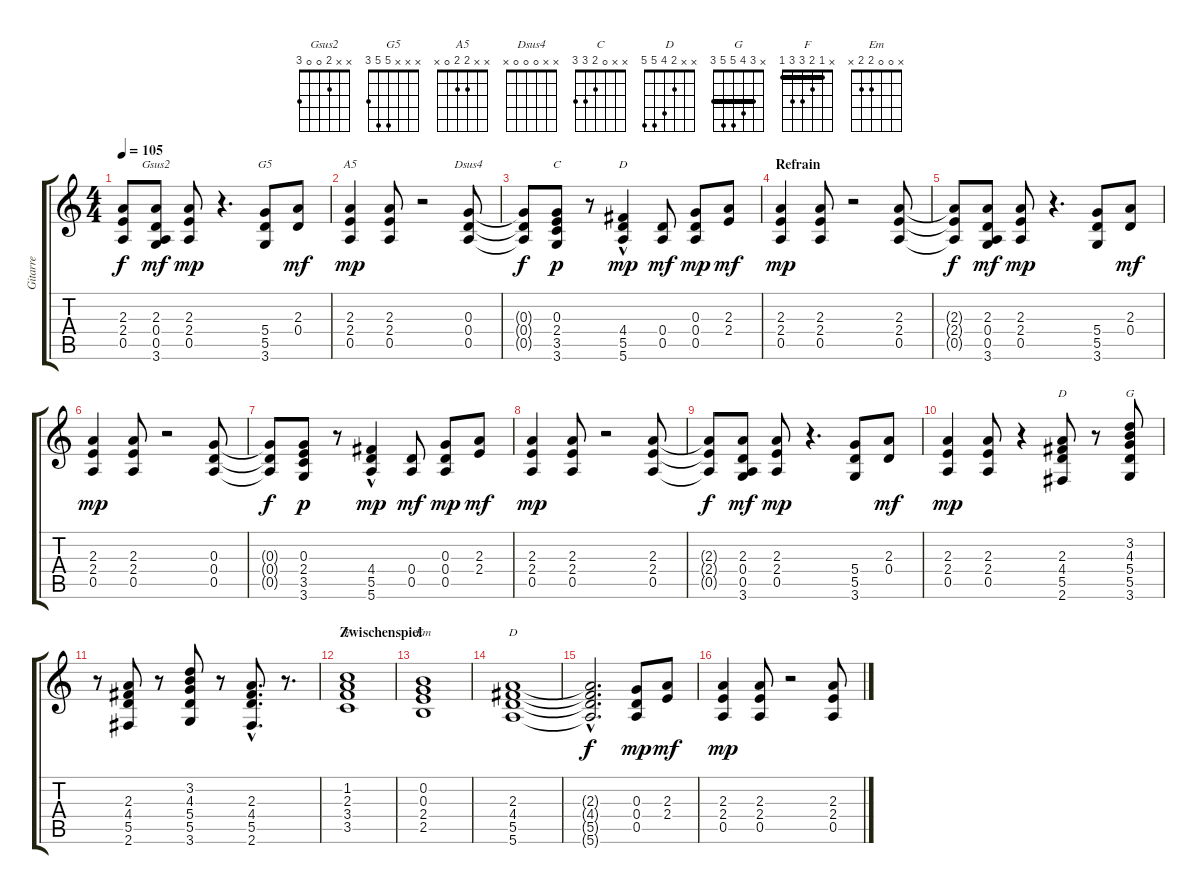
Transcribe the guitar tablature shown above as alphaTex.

\track ("Gitarre" "Gitarre") {instrument overdrivenguitar}
\staff {score tabs}
\tuning (E4 B3 G3 D3 A2 E2) {hide}
\chord ("Gsus2" x x 2 0 0 3)
\chord ("G5" x x x 5 5 3)
\chord ("A5" x x 2 2 0 x)
\chord ("Dsus4" x x 0 0 0 x)
\chord ("C" x x 0 2 3 3)
\chord ("D" x x x 4 5 5)
\chord ("D" x x 2 4 5 2) {barre 2}
\chord ("G" x 3 4 5 5 3) {barre 3}
\chord ("F" x 1 2 3 3 1) {barre 1}
\chord ("Em" x 0 0 2 2 x)
\chord ("D" x x 2 4 5 5)
\ts (4 4)
\tempo 105
\clef g2
\ks c
(2.3{t} 2.4{t} 0.5{t}).8{dy f} (2.3 0.4 0.5 3.6).8{ch "Gsus2" dy mf} (2.3 2.4 0.5).8{dy mp} r.4{d} (5.4 5.5 3.6).8{ch "G5"} (2.3 0.4).8{dy mf} |
(2.3 2.4 0.5).4{ch "A5" dy mp} (2.3 2.4 0.5).8 r.2 (0.3 0.4 0.5).8{ch "Dsus4"} |
(0.3{t} 0.4{t} 0.5{t}).8{dy f} (0.3 2.4 3.5 3.6).8{ch "C" dy p} r.8 (4.4{hac} 5.5 5.6).4{ch "D" dy mp} (0.4 0.5).8{dy mf} (0.3 0.4 0.5).8{dy mp} (2.3 2.4).8{dy mf} |
\section ("" "Refrain")
(2.3 2.4 0.5).4{dy mp} (2.3 2.4 0.5).8 r.2 (2.3 2.4 0.5).8 |
(2.3{t} 2.4{t} 0.5{t}).8{dy f} (2.3 0.4 0.5 3.6).8{dy mf} (2.3 2.4 0.5).8{dy mp} r.4{d} (5.4 5.5 3.6).8 (2.3 0.4).8{dy mf} |
(2.3 2.4 0.5).4{dy mp} (2.3 2.4 0.5).8 r.2 (0.3 0.4 0.5).8 |
(0.3{t} 0.4{t} 0.5{t}).8{dy f} (0.3 2.4 3.5 3.6).8{dy p} r.8 (4.4{hac} 5.5 5.6).4{dy mp} (0.4 0.5).8{dy mf} (0.3 0.4 0.5).8{dy mp} (2.3 2.4).8{dy mf} |
(2.3 2.4 0.5).4{dy mp} (2.3 2.4 0.5).8 r.2 (2.3 2.4 0.5).8 |
(2.3{t} 2.4{t} 0.5{t}).8{dy f} (2.3 0.4 0.5 3.6).8{dy mf} (2.3 2.4 0.5).8{dy mp} r.4{d} (5.4 5.5 3.6).8 (2.3 0.4).8{dy mf} |
(2.3 2.4 0.5).4{dy mp} (2.3 2.4 0.5).8 r.4 (2.3 4.4 5.5 2.6).8{ch "D"} r.8 (3.2 4.3 5.4 5.5 3.6).8{ch "G"} |
r.8 (2.3 4.4 5.5 2.6).8 r.8 (3.2 4.3 5.4 5.5 3.6).8 r.8 (2.3{hac} 4.4{hac} 5.5{hac} 2.6{hac}).8{d} r.8{d} |
\section ("" "Zwischenspiel")
(1.2 2.3 3.4 3.5).1{ch "F"} |
(0.2 0.3 2.4 2.5).1{ch "Em"} |
(2.3 4.4 5.5 5.6).1{ch "D"} |
(2.3{hac t} 4.4{hac t} 5.5{hac t} 5.6{hac t}).2{d dy f} (0.3 0.4 0.5).8{dy mp} (2.3 2.4).8{dy mf} |
(2.3 2.4 0.5).4{dy mp} (2.3 2.4 0.5).8 r.2 (2.3 2.4 0.5).8
